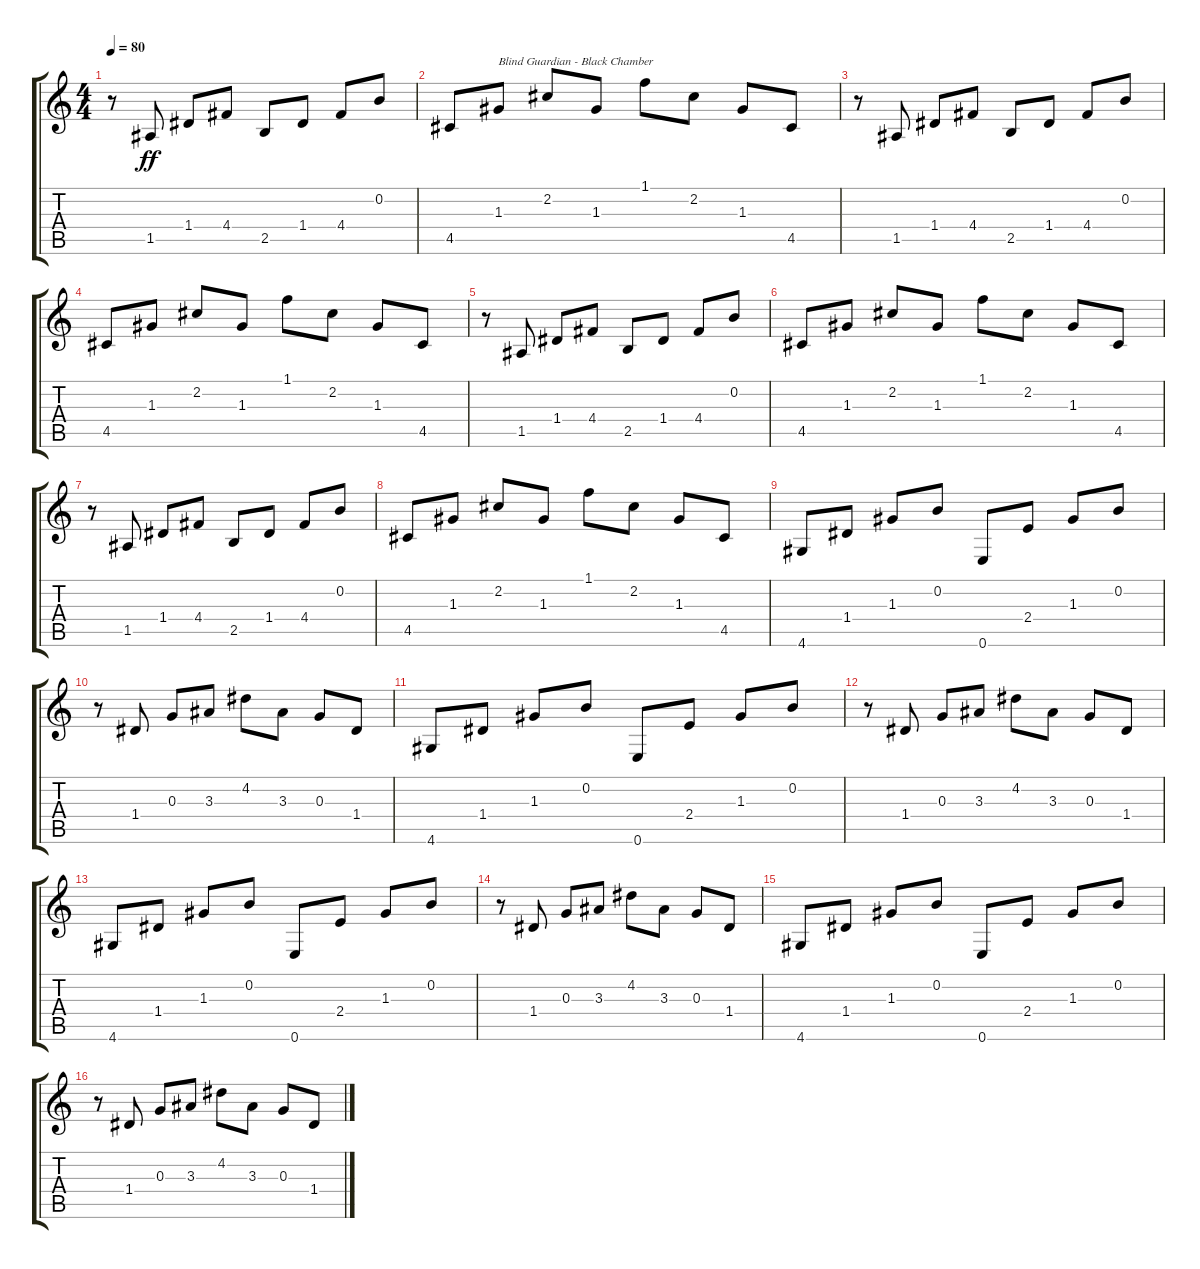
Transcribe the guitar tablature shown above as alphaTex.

\track "" {instrument acousticguitarnylon}
\staff {score tabs}
\tuning (E4 B3 G3 D3 A2 E2) {hide}
\ts (4 4)
\tempo 80
\clef g2
\ks c
r.8{dy ff instrument acousticguitarnylon} 1.5.8 1.4.8 4.4.8 2.5.8 1.4.8 4.4.8 0.2.8 |
4.5.8 1.3.8{txt "Blind Guardian - Black Chamber"} 2.2.8 1.3.8 1.1.8 2.2.8 1.3.8 4.5.8 |
r.8 1.5.8 1.4.8 4.4.8 2.5.8 1.4.8 4.4.8 0.2.8 |
4.5.8 1.3.8 2.2.8 1.3.8 1.1.8 2.2.8 1.3.8 4.5.8 |
r.8 1.5.8 1.4.8 4.4.8 2.5.8 1.4.8 4.4.8 0.2.8 |
4.5.8 1.3.8 2.2.8 1.3.8 1.1.8 2.2.8 1.3.8 4.5.8 |
r.8 1.5.8 1.4.8 4.4.8 2.5.8 1.4.8 4.4.8 0.2.8 |
4.5.8 1.3.8 2.2.8 1.3.8 1.1.8 2.2.8 1.3.8 4.5.8 |
4.6.8 1.4.8 1.3.8 0.2.8 0.6.8 2.4.8 1.3.8 0.2.8 |
r.8 1.4.8 0.3.8 3.3.8 4.2.8 3.3.8 0.3.8 1.4.8 |
4.6.8 1.4.8 1.3.8 0.2.8 0.6.8 2.4.8 1.3.8 0.2.8 |
r.8 1.4.8 0.3.8 3.3.8 4.2.8 3.3.8 0.3.8 1.4.8 |
4.6.8 1.4.8 1.3.8 0.2.8 0.6.8 2.4.8 1.3.8 0.2.8 |
r.8 1.4.8 0.3.8 3.3.8 4.2.8 3.3.8 0.3.8 1.4.8 |
4.6.8 1.4.8 1.3.8 0.2.8 0.6.8 2.4.8 1.3.8 0.2.8 |
r.8 1.4.8 0.3.8 3.3.8 4.2.8 3.3.8 0.3.8 1.4.8
